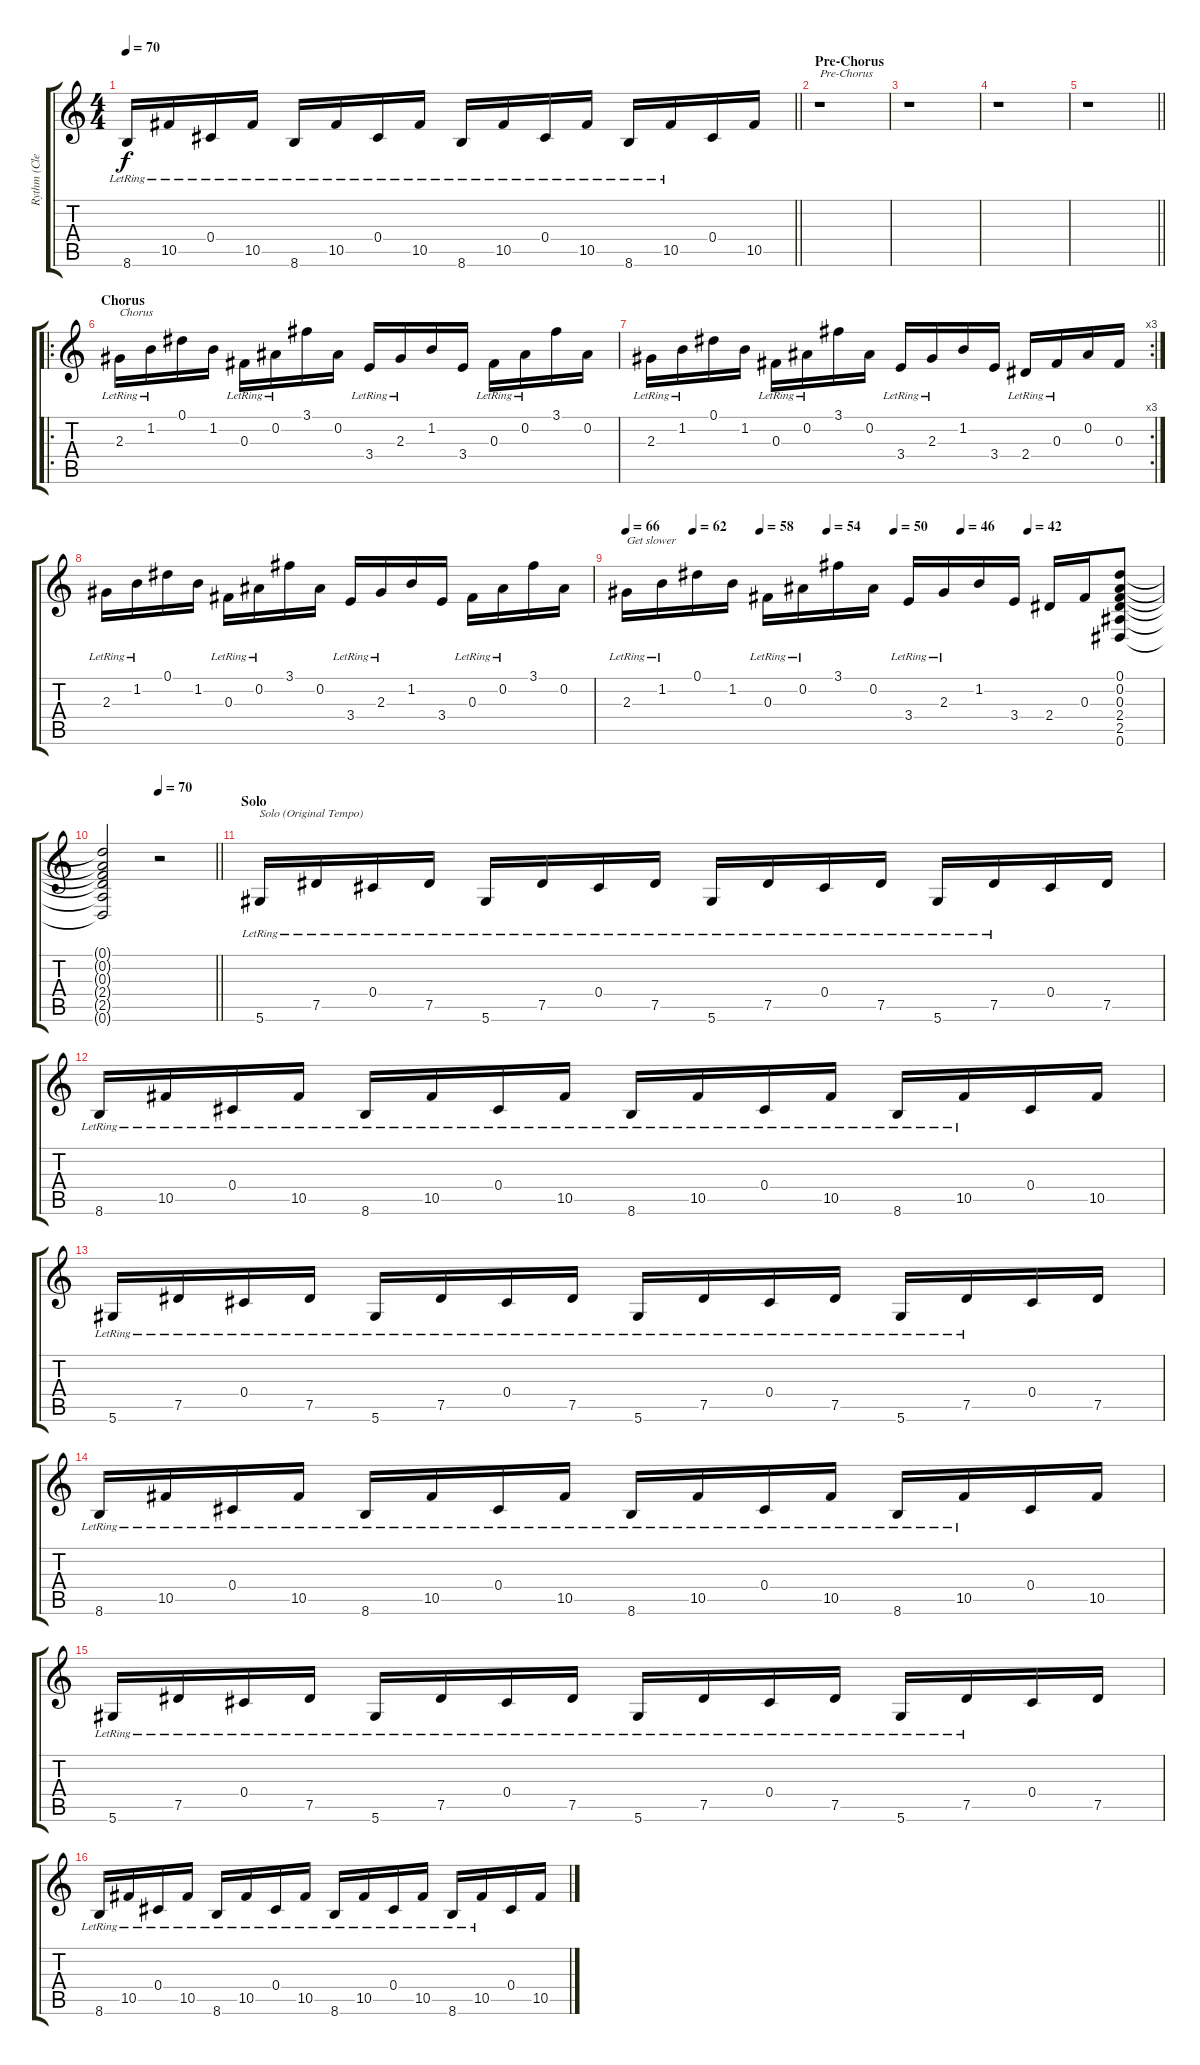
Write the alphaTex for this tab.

\track ("Rythm (Clean)" "Rythm (Cle") {instrument electricguitarjazz}
\staff {score tabs}
\tuning (Eb4 Bb3 Gb3 Db3 Ab2 Eb2) {hide}
\ts (4 4)
\tempo 70
\clef g2
\barLineRight lightlight
\ks c
8.6{lr}.16{dy f} 10.5{lr}.16 0.4{lr}.16 10.5{lr}.16 8.6{lr}.16 10.5{lr}.16 0.4{lr}.16 10.5{lr}.16 8.6{lr}.16 10.5{lr}.16 0.4{lr}.16 10.5{lr}.16 8.6{lr}.16 10.5{lr}.16 0.4.16 10.5.16 |
\section ("" "Pre-Chorus")
r.1{txt "Pre-Chorus"} |
r.1 |
r.1 |
\barLineRight lightlight
r.1 |
\ro
\section ("" "Chorus")
2.3{lr}.16{txt "Chorus"} 1.2{lr}.16 0.1.16 1.2.16 0.3{lr}.16 0.2{lr}.16 3.1.16 0.2.16 3.4{lr}.16 2.3{lr}.16 1.2.16 3.4.16 0.3{lr}.16 0.2{lr}.16 3.1.16 0.2.16 |
\rc 3
2.3{lr}.16 1.2{lr}.16 0.1.16 1.2.16 0.3{lr}.16 0.2{lr}.16 3.1.16 0.2.16 3.4{lr}.16 2.3{lr}.16 1.2.16 3.4.16 2.4{lr}.16 0.3{lr}.16 0.2.16 0.3.16 |
2.3{lr}.16 1.2{lr}.16 0.1.16 1.2.16 0.3{lr}.16 0.2{lr}.16 3.1.16 0.2.16 3.4{lr}.16 2.3{lr}.16 1.2.16 3.4.16 0.3{lr}.16 0.2{lr}.16 3.1.16 0.2.16 |
\tempo 66
\tempo (62 0.125)
\tempo (58 0.25)
\tempo (54 0.375)
\tempo (50 0.5)
\tempo (46 0.625)
\tempo (42 0.75)
2.3{lr}.16{txt "Get slower"} 1.2{lr}.16 0.1.16 1.2.16 0.3{lr}.16 0.2{lr}.16 3.1.16 0.2.16 3.4{lr}.16 2.3{lr}.16 1.2.16 3.4.16 2.4.16 0.3.16 (0.1 0.2 0.3 2.4 2.5 0.6).8 |
\tempo (70 0.5)
\barLineRight lightlight
(0.1{t} 0.2{t} 0.3{t} 2.4{t} 2.5{t} 0.6{t}).2 r.2 |
\section ("" "Solo")
5.6{lr}.16{txt "Solo (Original Tempo)"} 7.5{lr}.16 0.4{lr}.16 7.5{lr}.16 5.6{lr}.16 7.5{lr}.16 0.4{lr}.16 7.5{lr}.16 5.6{lr}.16 7.5{lr}.16 0.4{lr}.16 7.5{lr}.16 5.6{lr}.16 7.5{lr}.16 0.4.16 7.5.16 |
8.6{lr}.16 10.5{lr}.16 0.4{lr}.16 10.5{lr}.16 8.6{lr}.16 10.5{lr}.16 0.4{lr}.16 10.5{lr}.16 8.6{lr}.16 10.5{lr}.16 0.4{lr}.16 10.5{lr}.16 8.6{lr}.16 10.5{lr}.16 0.4.16 10.5.16 |
5.6{lr}.16 7.5{lr}.16 0.4{lr}.16 7.5{lr}.16 5.6{lr}.16 7.5{lr}.16 0.4{lr}.16 7.5{lr}.16 5.6{lr}.16 7.5{lr}.16 0.4{lr}.16 7.5{lr}.16 5.6{lr}.16 7.5{lr}.16 0.4.16 7.5.16 |
8.6{lr}.16 10.5{lr}.16 0.4{lr}.16 10.5{lr}.16 8.6{lr}.16 10.5{lr}.16 0.4{lr}.16 10.5{lr}.16 8.6{lr}.16 10.5{lr}.16 0.4{lr}.16 10.5{lr}.16 8.6{lr}.16 10.5{lr}.16 0.4.16 10.5.16 |
5.6{lr}.16 7.5{lr}.16 0.4{lr}.16 7.5{lr}.16 5.6{lr}.16 7.5{lr}.16 0.4{lr}.16 7.5{lr}.16 5.6{lr}.16 7.5{lr}.16 0.4{lr}.16 7.5{lr}.16 5.6{lr}.16 7.5{lr}.16 0.4.16 7.5.16 |
8.6{lr}.16 10.5{lr}.16 0.4{lr}.16 10.5{lr}.16 8.6{lr}.16 10.5{lr}.16 0.4{lr}.16 10.5{lr}.16 8.6{lr}.16 10.5{lr}.16 0.4{lr}.16 10.5{lr}.16 8.6{lr}.16 10.5{lr}.16 0.4.16 10.5.16
